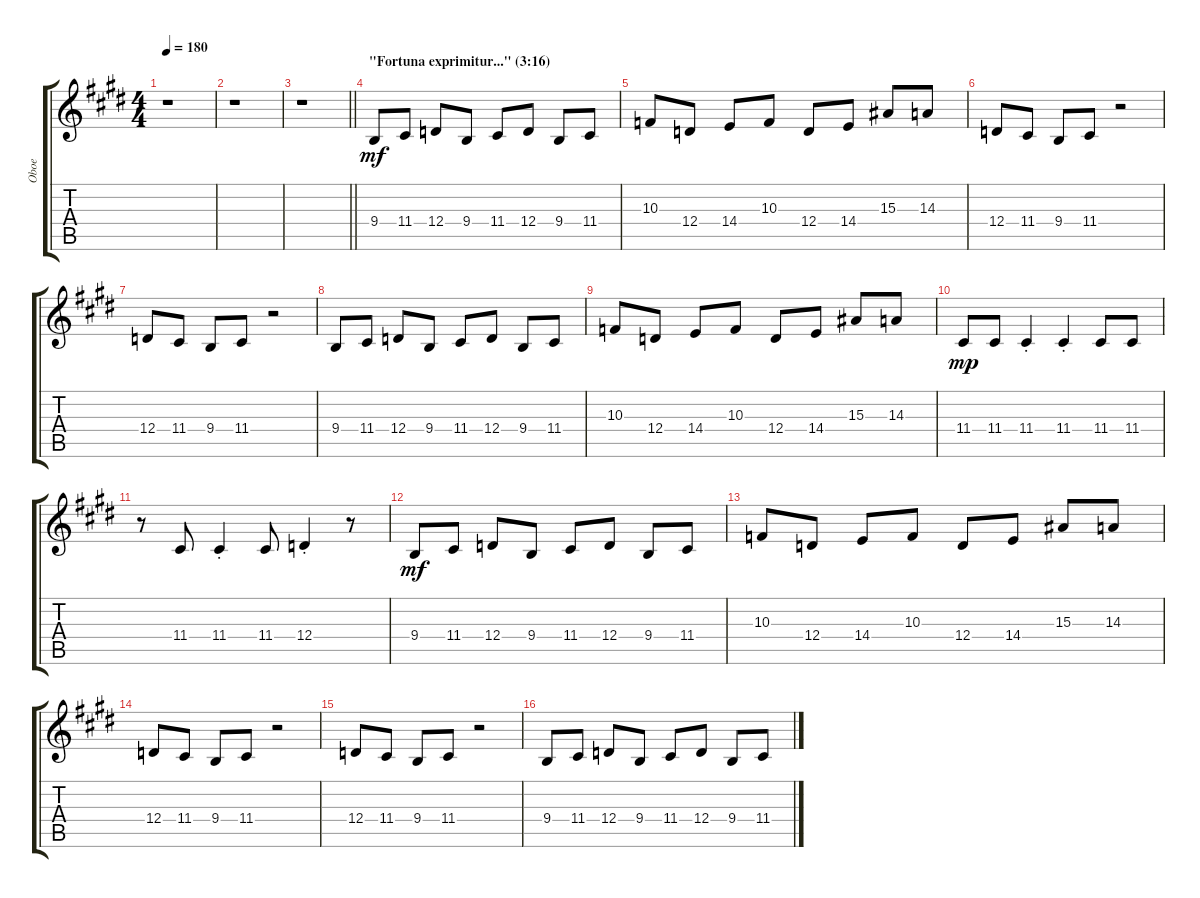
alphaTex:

\track ("Oboe" "Oboe") {instrument oboe}
\staff {score tabs}
\tuning (E4 B3 G3 D3 A2 E2) {hide}
\ts (4 4)
\tempo 180
\clef g2
\ks c#minor
r.1{dy f} |
r.1 |
\barLineRight lightlight
r.1 |
\section ("" "\"Fortuna exprimitur...\" (3:16)")
9.4.8{dy mf} 11.4.8 12.4.8 9.4.8 11.4.8 12.4.8 9.4.8 11.4.8 |
10.3.8 12.4.8 14.4.8 10.3.8 12.4.8 14.4.8 15.3.8 14.3.8 |
12.4.8 11.4.8 9.4.8 11.4.8 r.2 |
12.4.8 11.4.8 9.4.8 11.4.8 r.2 |
9.4.8 11.4.8 12.4.8 9.4.8 11.4.8 12.4.8 9.4.8 11.4.8 |
10.3.8 12.4.8 14.4.8 10.3.8 12.4.8 14.4.8 15.3.8 14.3.8 |
11.4.8{dy mp} 11.4.8 11.4{st}.4 11.4{st}.4 11.4.8 11.4.8 |
r.8 11.4.8 11.4{st}.4 11.4.8 12.4{st}.4 r.8 |
9.4.8{dy mf} 11.4.8 12.4.8 9.4.8 11.4.8 12.4.8 9.4.8 11.4.8 |
10.3.8 12.4.8 14.4.8 10.3.8 12.4.8 14.4.8 15.3.8 14.3.8 |
12.4.8 11.4.8 9.4.8 11.4.8 r.2 |
12.4.8 11.4.8 9.4.8 11.4.8 r.2 |
9.4.8 11.4.8 12.4.8 9.4.8 11.4.8 12.4.8 9.4.8 11.4.8
